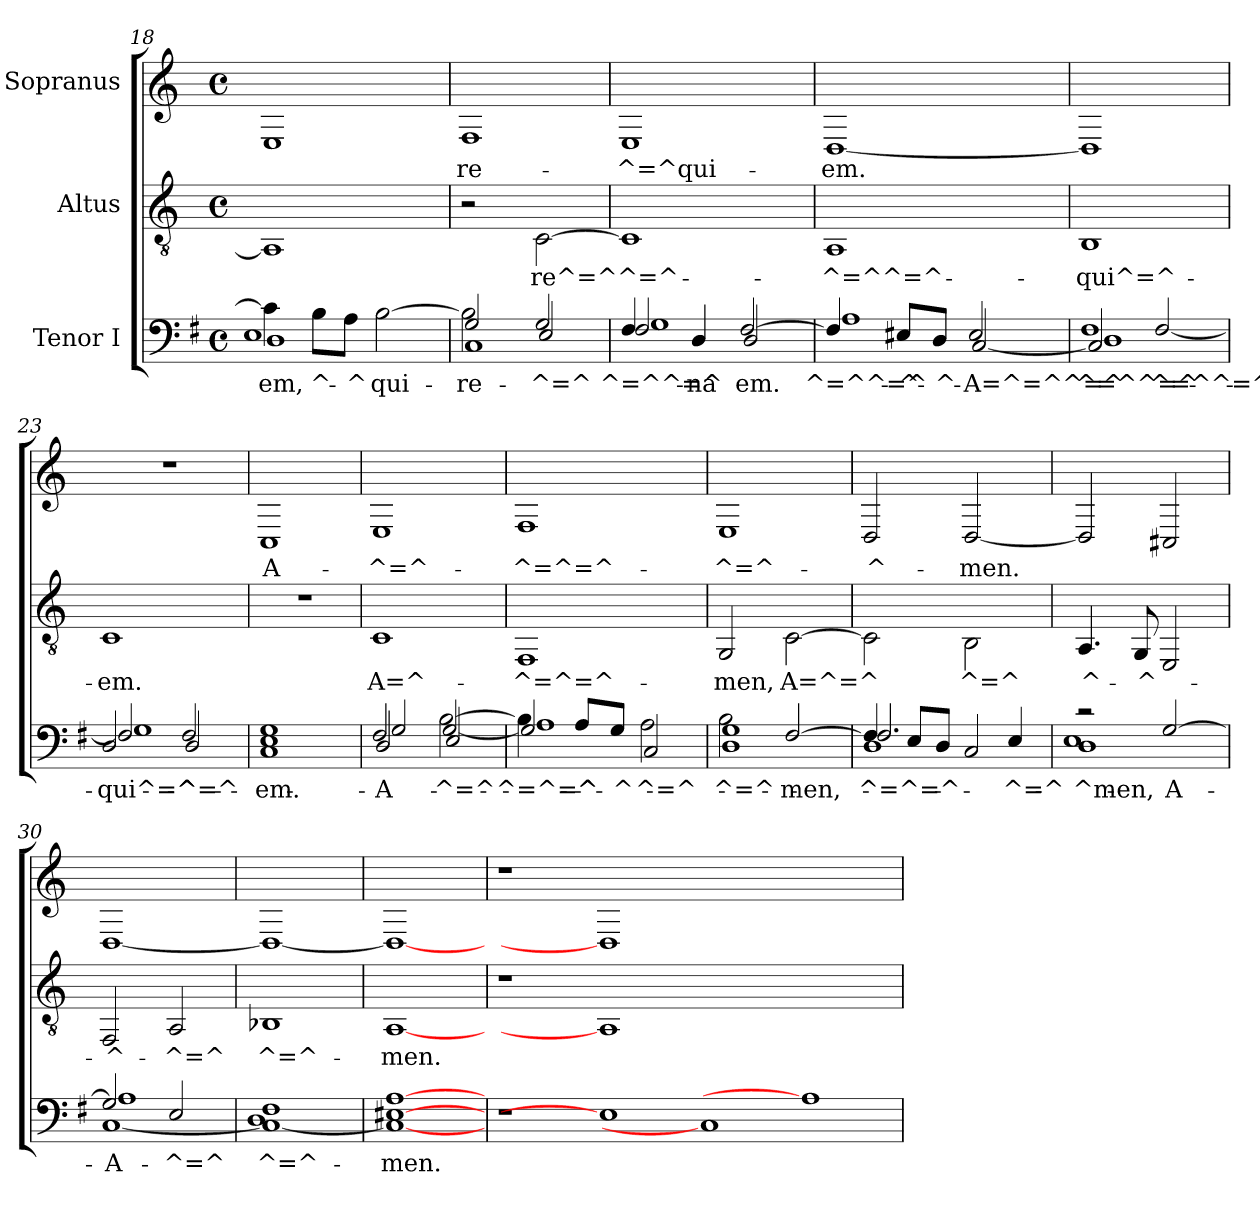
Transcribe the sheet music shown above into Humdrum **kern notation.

**kern	**text	**kern	**text	**kern	**text
*part3	*part3	*part2	*part2	*part1	*part1
*staff3	*staff3	*staff2	*staff2	*staff1	*staff1
*I"Tenor I	*	*I"Altus	*	*I"Sopranus	*
*clefF4	*	*clefGv2	*	*clefG2	*
*ITrd4c7	*	*ITrd-7c-12	*	*ITrd-7c-12	*
*k[]	*	*k[]	*	*k[]	*
*C:	*	*C:	*	*C:	*
*M4/4	*	*M4/4	*	*M4/4	*
*met(c)	*	*met(c)	*	*met(c)	*
=18	=18	=18	=18	=18	=18
*^	*	*	*	*	*
!	!	!LO:LY:b	!	!	!	!
*	*^	*	*	*	*	*
!	!	!	!LO:LY:b	!	!	!	!
4F\]	1GG	1AA	em,	1A]	.	1e	.
!	!	!	!LO:LY:b	!	!	!	!
8E\L	.	.	-^-	.	.	.	.
!	!	!	!LO:LY:b	!	!	!	!
8D\J	.	.	-^	.	.	.	.
!	!	!	!LO:LY:b	!	!	!	!
[>2E\	.	.	qui-	.	.	.	.
=19	=19	=19	=19	=19	=19	=19	=19
!	!	!	!LO:LY:b	!	!	!	!
!	!	!	!LO:LY:b	!	!	!	!LO:LY:b
2E\]	2C/	1FF	re-	2r	.	1f	re-
!	!	!	!LO:LY:b	!	!	!	!
!	!	!	!LO:LY:b	!	!LO:LY:b	!	!
2C/	2AA/	.	^=^	[>2c\	re^=^^=^-	.	.
!!LO:LB:g=z
=20	=20	=20	=20	=20	=20	=20	=20
!	!	!	!LO:LY:b	!	!	!	!
!	!	!	!LO:LY:b	!	!	!	!
!	!	!	!LO:LY:b	!	!	!	!LO:LY:b
4BB/	2BB/	1C	^=^^=^-	1c]	.	1e	-^=^qui-
!	!	!	!LO:LY:b	!	!	!	!
4GG/	.	.	-na	.	.	.	.
!	!	!	!LO:LY:b	!	!	!	!
!	!	!	!LO:LY:b	!	!	!	!
[<2BB/	2GG/	.	-em.	.	.	.	.
=21	=21	=21	=21	=21	=21	=21	=21
!	!	!	!LO:LY:b	!	!LO:LY:b	!	!LO:LY:b
4BB/]	2ryy	1D	^=^^=^-	1A	-^=^^=^-	[<1d	-em.
!	!	!	!LO:LY:b	!	!	!	!
8AA#X/L	.	.	-^-	.	.	.	.
!	!	!	!LO:LY:b	!	!	!	!
8GG/J	.	.	-^-	.	.	.	.
!	!	!	!LO:LY:b	!	!	!	!
!	!	!	!LO:LY:b	!	!	!	!
2AA#/	[<2FF/	.	-A=^=^^=^	.	.	.	.
=22	=22	=22	=22	=22	=22	=22	=22
!	!	!	!LO:LY:b	!	!	!	!
!	!	!	!LO:LY:b	!	!LO:LY:b	!	!
1BB	2FF/]	1GG	-^=^^=^-	1B	-qui^=^-	1d]	.
!	!	!	!LO:LY:b	!	!	!	!
.	[<2BB/	.	^=^^=^-	.	.	.	.
=23	=23	=23	=23	=23	=23	=23	=23
!	!	!	!LO:LY:b	!	!	!	!
!	!	!	!LO:LY:b	!	!LO:LY:b	!	!
2GG/	2BB/]	1C	-qui^=^-	1c	-em.	1r	.
!	!	!	!LO:LY:b	!	!	!	!
!	!	!	!LO:LY:b	!	!	!	!
2BB/	2GG/	.	-^=^-	.	.	.	.
=24	=24	=24	=24	=24	=24	=24	=24
!	!	!	!LO:LY:b	!	!	!	!
!	!	!	!LO:LY:b	!	!	!	!
!	!	!	!LO:LY:b	!	!	!	!LO:LY:b
1C	1AA	1FF	em.	1r	.	1c	A-
=25	=25	=25	=25	=25	=25	=25	=25
!	!	!	!LO:LY:b	!	!	!	!
!	!	!	!LO:LY:b	!	!	!	!
!	!	!	!LO:LY:b	!	!LO:LY:b	!	!LO:LY:b
2BB/	2GG/	2C/	-A	1c	A=^-	1e	-^=^-
!	!	!	!LO:LY:b	!	!	!	!
!	!	!	!LO:LY:b	!	!	!	!
!	!	!	!LO:LY:b	!	!	!	!
[>2E\	[<2C/	2AA/	^=^-	.	.	.	.
!!LO:PB:g=z
=26	=26	=26	=26	=26	=26	=26	=26
!	!	!	!LO:LY:b	!	!LO:LY:b	!	!LO:LY:b
4E\]	2C/]	1D	^=^=^-	1F	-^=^=^-	1f	-^=^=^-
!	!	!	!LO:LY:b	!	!	!	!
8D/L	.	.	-^-	.	.	.	.
!	!	!	!LO:LY:b	!	!	!	!
8C/J	.	.	-^	.	.	.	.
!	!	!	!LO:LY:b	!	!	!	!
!	!	!	!LO:LY:b	!	!	!	!
2D\	2FF/	.	-^=^	.	.	.	.
=27	=27	=27	=27	=27	=27	=27	=27
!	!	!	!LO:LY:b	!	!	!	!
!	!	!	!LO:LY:b	!	!	!	!
!	!	!	!LO:LY:b	!	!LO:LY:b	!	!LO:LY:b
2E\	1GG	1C	-^=^-	2G/	-men,	1e	-^=^-
!	!	!	!LO:LY:b	!	!LO:LY:b	!	!
[<2BB/	.	.	-men,	[>2c\	A=^=^	.	.
=28	=28	=28	=28	=28	=28	=28	=28
!	!	!	!LO:LY:b	!	!	!	!
!	!	!	!LO:LY:b	!	!	!	!LO:LY:b
4BB/]	2.BB/	1GG	^=^=^-	2c\]	.	2d/	-^-
8AA/L	.	.	.	.	.	.	.
8GG/J	.	.	.	.	.	.	.
!	!	!	!	!	!LO:LY:b	!	!LO:LY:b
2FF/	.	.	.	2B\	^=^	[<2d/	-men.
!	!	!	!LO:LY:b	!	!	!	!
.	4AA/	.	-^=^	.	.	.	.
=29	=29	=29	=29	=29	=29	=29	=29
!	!	!	!LO:LY:b	!	!	!	!
!	!	!	!LO:LY:b	!	!LO:LY:b	!	!
2rc	1GG	1AA	-^men,	4.A/	^-	2d/]	.
!	!	!	!	!	!LO:LY:b	!	!
.	.	.	.	8G/	-^-	.	.
!	!	!	!LO:LY:b	!	!	!	!
[<2C/	.	.	-A-	2E/	.	2c#X/	.
=30	=30	=30	=30	=30	=30	=30	=30
!	!	!	!LO:LY:b	!	!	!	!
!	!	!	!LO:LY:b	!	!LO:LY:b	!	!
2C/]	[<1FF	1D	A-	2F/	-^-	[<1d	.
!	!	!	!LO:LY:b	!	!LO:LY:b	!	!
2AA/	.	.	^=^	2A/	-^=^	.	.
=31	=31	=31	=31	=31	=31	=31	=31
!	!	!	!LO:LY:b	!	!	!	!
!	!	!	!LO:LY:b	!	!LO:LY:b	!	!
1BB	1FF_	1GG	-^=^-	1B-X	^=^-	1d_	.
!!LO:LB:g=z
=32	=32	=32	=32	=32	=32	=32	=32
!	!	!	!LO:LY:b	!	!	!	!
!	!	!	!LO:LY:b	!	!LO:LY:b	!	!
[1AA#X	1FF_	[1D	men.	[1A	-men.	1d_	.
*v	*v	*v	*	*	*	*	*
!!LO:LB:g=z
=33	=33	=33	=33	=33	=33
1r	.	1r	.	1r	.
1AA#]	.	1A]	.	1d]	.
1FF]	.	0ryy	.	0ryy	.
1D]	.	.	.	.	.
=	=	=	=	=	=
*-	*-	*-	*-	*-	*-
